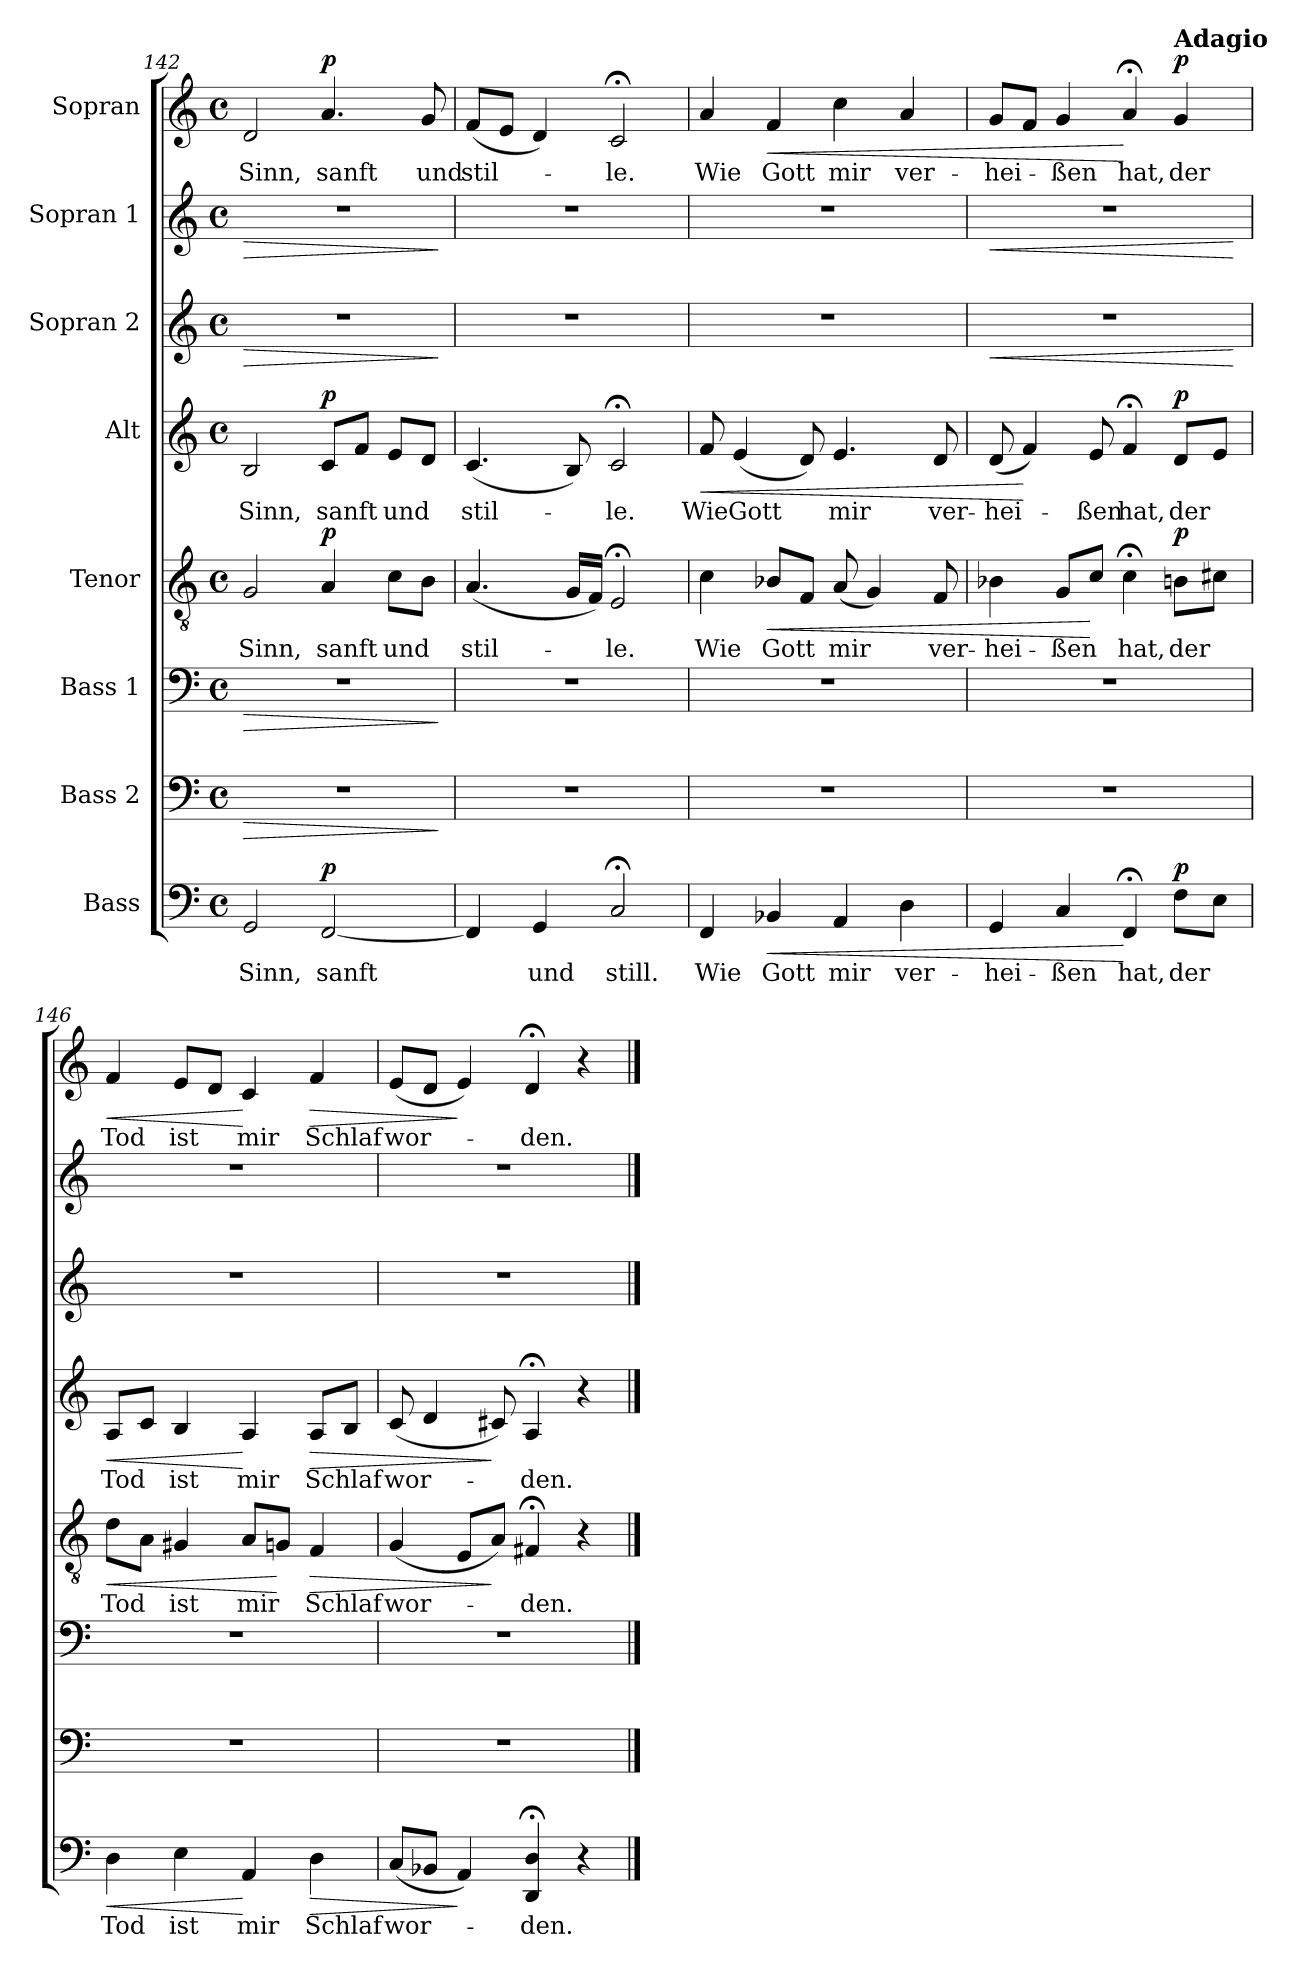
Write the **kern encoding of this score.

**kern	**text	**dynam	**kern	**dynam	**kern	**dynam	**kern	**text	**dynam	**kern	**text	**dynam	**kern	**dynam	**kern	**dynam	**kern	**text	**dynam
*part8	*part8	*part8	*part7	*part7	*part6	*part6	*part5	*part5	*part5	*part4	*part4	*part4	*part3	*part3	*part2	*part2	*part1	*part1	*part1
*staff8	*staff8	*staff8	*staff7	*staff7	*staff6	*staff6	*staff5	*staff5	*staff5	*staff4	*staff4	*staff4	*staff3	*staff3	*staff2	*staff2	*staff1	*staff1	*staff1
*I"Bass	*	*	*I"Bass 2	*	*I"Bass 1	*	*I"Tenor	*	*	*I"Alt	*	*	*I"Sopran 2	*	*I"Sopran 1	*	*I"Sopran	*	*
*clefF4	*	*	*clefF4	*	*clefF4	*	*clefGv2	*	*	*clefG2	*	*	*clefG2	*	*clefG2	*	*clefG2	*	*
*k[]	*	*	*k[]	*	*k[]	*	*k[]	*	*	*k[]	*	*	*k[]	*	*k[]	*	*k[]	*	*
*M4/4	*	*	*M4/4	*	*M4/4	*	*M4/4	*	*	*M4/4	*	*	*M4/4	*	*M4/4	*	*M4/4	*	*
*met(c)	*	*	*met(c)	*	*met(c)	*	*met(c)	*	*	*met(c)	*	*	*met(c)	*	*met(c)	*	*met(c)	*	*
=142	=142	=142	=142	=142	=142	=142	=142	=142	=142	=142	=142	=142	=142	=142	=142	=142	=142	=142	=142
!	!	!	!	!LO:HP:b	!	!LO:HP:b	!	!	!	!	!	!	!	!LO:HP:b	!	!LO:HP:b	!	!	!
2GG/	Sinn,	.	1r	>	1r	>	2G/	Sinn,	.	2B/	Sinn,	.	1r	>	1r	>	2d/	Sinn,	.
!	!	!LO:DY:a	!	!	!	!	!	!	!LO:DY:a	!	!	!LO:DY:a	!	!	!	!	!	!	!LO:DY:a
[2FF/	sanft	p	.	.	.	.	4A/	sanft	p	8c/L	sanft	p	.	.	.	.	4.a/	sanft	p
.	.	.	.	.	.	.	.	.	.	8f/J	.	.	.	.	.	.	.	.	.
.	.	.	.	.	.	.	8c\L	und	.	8e/L	und	.	.	.	.	.	.	.	.
.	.	.	.	.	.	.	8B\J	.	.	8d/J	.	.	.	.	.	.	8g/	und	.
.	.	.	.	]	.	]	.	.	.	.	.	.	.	]	.	]	.	.	.
=143	=143	=143	=143	=143	=143	=143	=143	=143	=143	=143	=143	=143	=143	=143	=143	=143	=143	=143	=143
4FF/]	.	.	1r	.	1r	.	(4.A/	stil-	.	(4.c/	stil-	.	1r	.	1r	.	(8f/L	stil-	.
.	.	.	.	.	.	.	.	.	.	.	.	.	.	.	.	.	8e/J	.	.
4GG/	und	.	.	.	.	.	.	.	.	.	.	.	.	.	.	.	4d/)	.	.
.	.	.	.	.	.	.	16G/LL	.	.	8B/)	.	.	.	.	.	.	.	.	.
.	.	.	.	.	.	.	16F/JJ)	.	.	.	.	.	.	.	.	.	.	.	.
2C;</	still.	.	.	.	.	.	2E;</	-le.	.	2c;</	-le.	.	.	.	.	.	2c;</	-le.	.
!!LO:LB:g=z
=144	=144	=144	=144	=144	=144	=144	=144	=144	=144	=144	=144	=144	=144	=144	=144	=144	=144	=144	=144
!	!	!	!	!	!	!	!	!	!	!	!	!LO:HP:b	!	!	!	!	!	!	!
4FF/	Wie	.	1r	.	1r	.	4c\	Wie	.	8f/	Wie	<	1r	.	1r	.	4a/	Wie	.
.	.	.	.	.	.	.	.	.	.	(4e/	Gott	.	.	.	.	.	.	.	.
!	!	!LO:HP:b	!	!	!	!	!	!	!LO:HP:b	!	!	!	!	!	!	!	!	!	!LO:HP:b
4BB-X/	Gott	<	.	.	.	.	8B-X/L	Gott	<	.	.	.	.	.	.	.	4f/	Gott	<
.	.	.	.	.	.	.	8F/J	.	.	8d/)	.	.	.	.	.	.	.	.	.
4AA/	mir	.	.	.	.	.	(8A/	mir	.	4.e/	mir	.	.	.	.	.	4cc\	mir	.
.	.	.	.	.	.	.	4G/)	.	.	.	.	.	.	.	.	.	.	.	.
4D\	ver-	.	.	.	.	.	.	.	.	.	.	.	.	.	.	.	4a/	ver-	.
.	.	.	.	.	.	.	8F/	ver-	.	8d/	ver-	.	.	.	.	.	.	.	.
=145	=145	=145	=145	=145	=145	=145	=145	=145	=145	=145	=145	=145	=145	=145	=145	=145	=145	=145	=145
!	!	!	!	!	!	!	!	!	!	!	!	!	!	!LO:HP:b	!	!LO:HP:b	!	!	!
4GG/	-hei-	.	1r	.	1r	.	4B-X\	-hei-	.	(8d/	-hei-	.	1r	<	1r	<	8g/L	-hei-	.
.	.	.	.	.	.	.	.	.	.	4f/)	.	[	.	.	.	.	8f/J	.	.
4C/	-ßen	.	.	.	.	.	8G/L	-ßen	.	.	.	.	.	.	.	.	4g/	-ßen	.
.	.	.	.	.	.	.	8c/J	.	[	8e/	-ßen	.	.	.	.	.	.	.	.
4FF;</	hat,	[	.	.	.	.	4c;<\	hat,	.	4f;</	hat,	.	.	.	.	.	4a;</	hat,	[
!	!	!	!	!	!	!	!	!	!	!	!	!	!	!	!	!	!LO:TX:a:B:t=Adagio	!	!
!	!	!LO:DY:a	!	!	!	!	!	!	!LO:DY:a	!	!	!LO:DY:a	!	!	!	!	!	!	!LO:DY:a
8F\L	der	p	.	.	.	.	8Bn\L	der	p	8d/L	der	p	.	.	.	.	4g/	der	p
8E\J	.	.	.	.	.	.	8c#X\J	.	.	8e/J	.	.	.	.	.	.	.	.	.
.	.	.	.	.	.	.	.	.	.	.	.	.	.	[	.	[	.	.	.
=146	=146	=146	=146	=146	=146	=146	=146	=146	=146	=146	=146	=146	=146	=146	=146	=146	=146	=146	=146
!	!	!LO:HP:b	!	!	!	!	!	!	!LO:HP:b	!	!	!LO:HP:b	!	!	!	!	!	!	!LO:HP:b
4D\	Tod	<	1r	.	1r	.	8d\L	Tod	<	8A/L	Tod	<	1r	.	1r	.	4f/	Tod	<
.	.	.	.	.	.	.	8A\J	.	.	8c/J	.	.	.	.	.	.	.	.	.
4E\	ist	.	.	.	.	.	4G#X/	ist	.	4B/	ist	.	.	.	.	.	8e/L	ist	.
.	.	.	.	.	.	.	.	.	.	.	.	.	.	.	.	.	8d/J	.	.
4AA/	mir	[	.	.	.	.	8A/L	mir	.	4A/	mir	[	.	.	.	.	4c/	mir	[
.	.	.	.	.	.	.	8Gn/J	.	[	.	.	.	.	.	.	.	.	.	.
!	!	!LO:HP:b	!	!	!	!	!	!	!LO:HP:b	!	!	!LO:HP:b	!	!	!	!	!	!	!LO:HP:b
4D\	Schlaf	>	.	.	.	.	4F/	Schlaf	>	8A/L	Schlaf	>	.	.	.	.	4f/	Schlaf	>
.	.	.	.	.	.	.	.	.	.	8B/J	.	.	.	.	.	.	.	.	.
=147	=147	=147	=147	=147	=147	=147	=147	=147	=147	=147	=147	=147	=147	=147	=147	=147	=147	=147	=147
(8C/L	wor-	.	1r	.	1r	.	(4G/	wor-	.	(8c/	wor-	.	1r	.	1r	.	(8e/L	wor-	.
8BB-X/J	.	.	.	.	.	.	.	.	.	4d/	.	.	.	.	.	.	8d/J	.	.
4AA/)	.	]	.	.	.	.	8E/L	.	.	.	.	.	.	.	.	.	4e/)	.	]
.	.	.	.	.	.	.	8A/J)	.	]	8c#X/)	.	]	.	.	.	.	.	.	.
4DD/;< 4D/;<	-den.	.	.	.	.	.	4F#X;</	-den.	.	4A;</	-den.	.	.	.	.	.	4d;</	-den.	.
4r	.	.	.	.	.	.	4r	.	.	4r	.	.	.	.	.	.	4r	.	.
==	==	==	==	==	==	==	==	==	==	==	==	==	==	==	==	==	==	==	==
*-	*-	*-	*-	*-	*-	*-	*-	*-	*-	*-	*-	*-	*-	*-	*-	*-	*-	*-	*-
